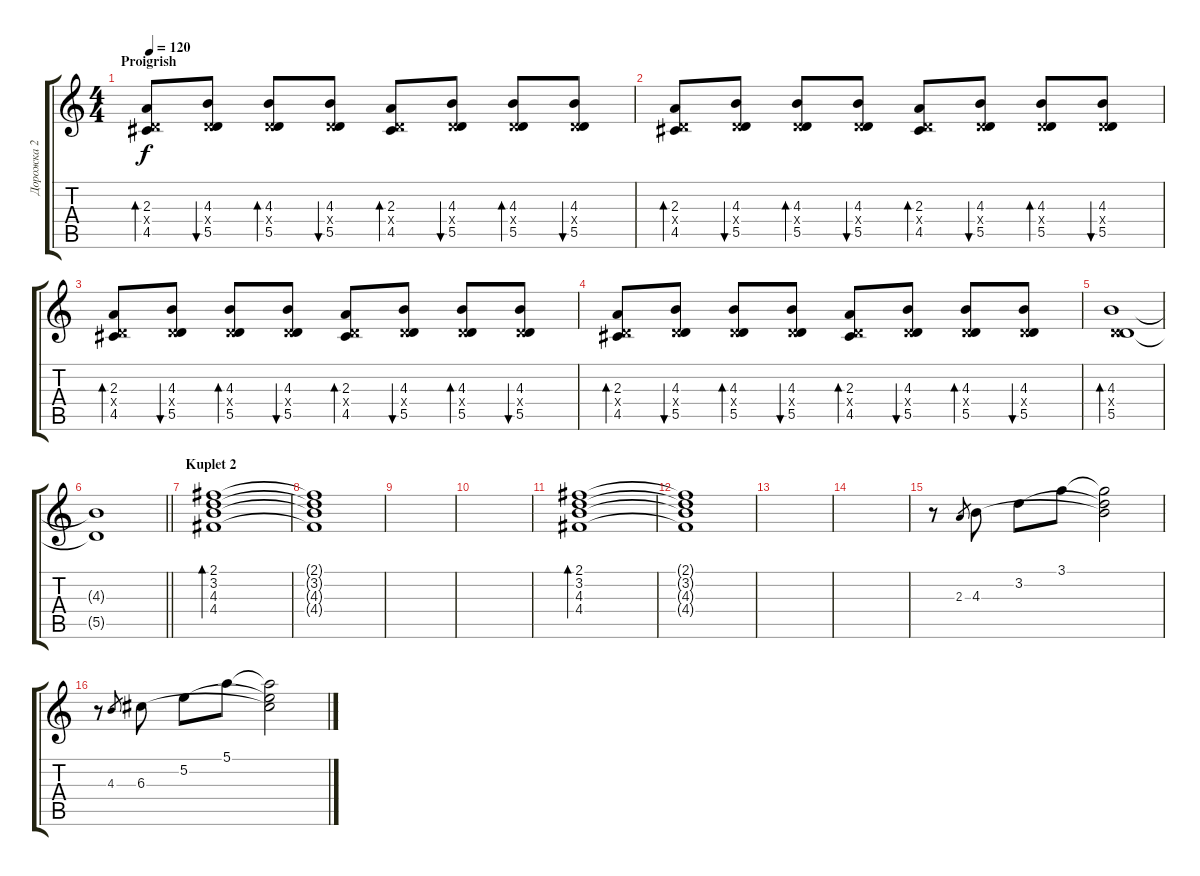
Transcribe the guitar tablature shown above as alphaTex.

\track ("Дорожка 2" "Дорожка 2") {instrument acousticguitarsteel}
\staff {score tabs}
\tuning (E4 B3 G3 D3 A2 E2) {hide}
\ts (4 4)
\section ("" "Proigrish")
\tempo 120
\clef g2
\ks c
(2.3 0.4{x} 4.5).8{bd 60 dy f} (4.3 0.4{x} 5.5).8{bu 60} (4.3 0.4{x} 5.5).8{bd 60} (4.3 0.4{x} 5.5).8{bu 60} (2.3 0.4{x} 4.5).8{bd 60} (4.3 0.4{x} 5.5).8{bu 60} (4.3 0.4{x} 5.5).8{bd 60} (4.3 0.4{x} 5.5).8{bu 60} |
(2.3 0.4{x} 4.5).8{bd 60} (4.3 0.4{x} 5.5).8{bu 60} (4.3 0.4{x} 5.5).8{bd 60} (4.3 0.4{x} 5.5).8{bu 60} (2.3 0.4{x} 4.5).8{bd 60} (4.3 0.4{x} 5.5).8{bu 60} (4.3 0.4{x} 5.5).8{bd 60} (4.3 0.4{x} 5.5).8{bu 60} |
(2.3 0.4{x} 4.5).8{bd 60} (4.3 0.4{x} 5.5).8{bu 60} (4.3 0.4{x} 5.5).8{bd 60} (4.3 0.4{x} 5.5).8{bu 60} (2.3 0.4{x} 4.5).8{bd 60} (4.3 0.4{x} 5.5).8{bu 60} (4.3 0.4{x} 5.5).8{bd 60} (4.3 0.4{x} 5.5).8{bu 60} |
(2.3 0.4{x} 4.5).8{bd 60} (4.3 0.4{x} 5.5).8{bu 60} (4.3 0.4{x} 5.5).8{bd 60} (4.3 0.4{x} 5.5).8{bu 60} (2.3 0.4{x} 4.5).8{bd 60} (4.3 0.4{x} 5.5).8{bu 60} (4.3 0.4{x} 5.5).8{bd 60} (4.3 0.4{x} 5.5).8{bu 60} |
(4.3 0.4{x} 5.5).1{bd 60} |
\barLineRight lightlight
(4.3{t} 5.5{t}).1 |
\section ("" "Kuplet 2")
(2.1 3.2 4.3 4.4).1{bd 60} |
(2.1{t} 3.2{t} 4.3{t} 4.4{t}).1 |
|
|
(2.1 3.2 4.3 4.4).1{bd 60} |
(2.1{t} 3.2{t} 4.3{t} 4.4{t}).1 |
|
|
r.8 2.3.8{gr} 4.3.8 3.2.8 3.1.8 (3.1{t} 3.2{t} 4.3{t}).2 |
r.8 4.3.8{gr} 6.3.8 5.2.8 5.1.8 (5.1{t} 5.2{t} 6.3{t}).2
